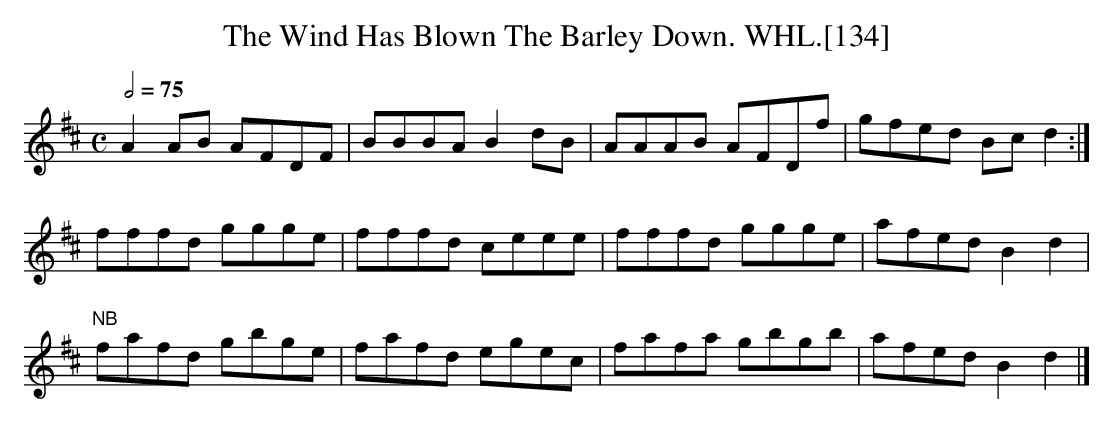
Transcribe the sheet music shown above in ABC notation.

X:1
T:Wind Has Blown The Barley Down. WHL.[134], The
M:C
L:1/8
Q:2/4=75
K:D
A2AB AFDF | BBBA B2dB | AAAB AFDf | gfed Bcd2 :|
fffd ggge | fffd ceee | fffd ggge | afed B2d2 |
"NB"fafd gbge | fafd egec | fafa gbgb | afed B2d2|]
